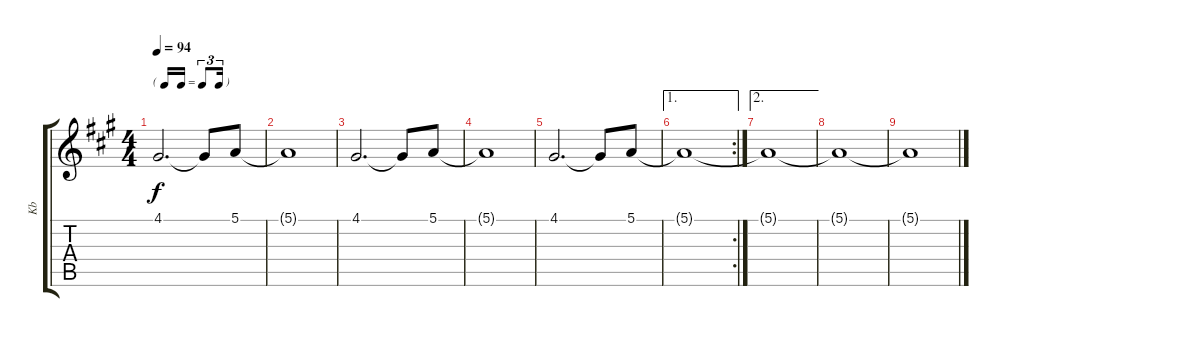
\track ("Kb" "Kb") {instrument vibraphone}
\staff {score tabs}
\tuning (E4 B3 G3 D3 A2 E2) {hide}
\ts (4 4)
\tf triplet16th
\tempo 94
\clef g2
\ks a
4.1.2{d dy f} 4.1{t}.8 5.1.8 |
5.1{t}.1 |
4.1.2{d} 4.1{t}.8 5.1.8 |
5.1{t}.1 |
4.1.2{d} 4.1{t}.8 5.1.8 |
\ae 1
\rc 2
5.1{t}.1 |
\ae 2
5.1{t}.1 |
5.1{t}.1 |
5.1{t}.1
